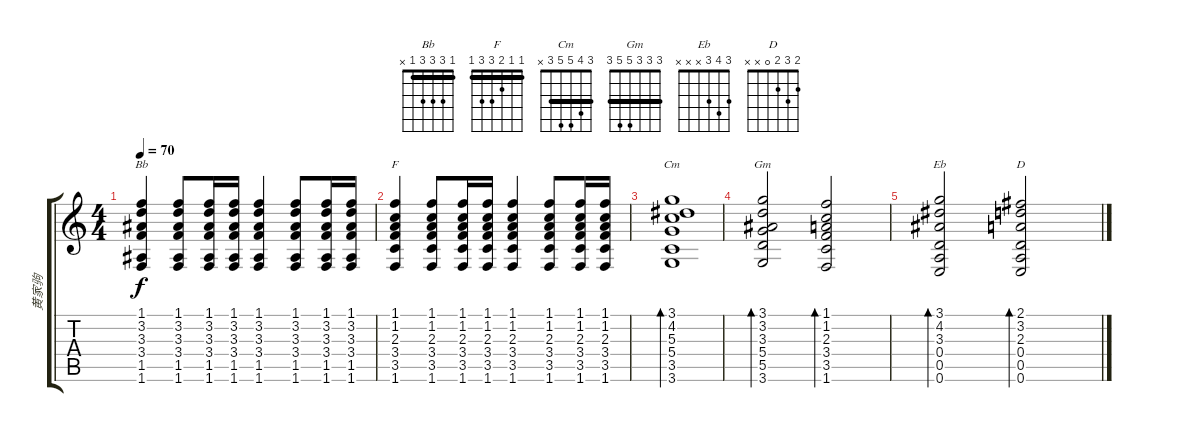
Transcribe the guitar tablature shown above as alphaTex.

\track ("黄家驹" "黄家驹") {instrument acousticguitarsteel}
\staff {score tabs}
\tuning (E4 B3 G3 D3 A2 E2) {hide}
\chord ("Bb" 1 3 3 3 1 x) {barre 1}
\chord ("F" 1 1 2 3 3 1) {barre 1}
\chord ("Cm" 3 4 5 5 3 x) {barre 3}
\chord ("Gm" 3 3 3 5 5 3) {barre 3}
\chord ("Eb" 3 4 3 x x x)
\chord ("D" 2 3 2 0 x x)
\ts (4 4)
\tempo 70
\clef g2
\ks c
(1.1 3.2 3.3 3.4 1.5 1.6).4{ch "Bb" dy f volume 3} (1.1 3.2 3.3 3.4 1.5 1.6).8 (1.1 3.2 3.3 3.4 1.5 1.6).16 (1.1 3.2 3.3 3.4 1.5 1.6).16 (1.1 3.2 3.3 3.4 1.5 1.6).4 (1.1 3.2 3.3 3.4 1.5 1.6).8 (1.1 3.2 3.3 3.4 1.5 1.6).16 (1.1 3.2 3.3 3.4 1.5 1.6).16 |
(1.1 1.2 2.3 3.4 3.5 1.6).4{ch "F" volume 3} (1.1 1.2 2.3 3.4 3.5 1.6).8 (1.1 1.2 2.3 3.4 3.5 1.6).16 (1.1 1.2 2.3 3.4 3.5 1.6).16 (1.1 1.2 2.3 3.4 3.5 1.6).4 (1.1 1.2 2.3 3.4 3.5 1.6).8 (1.1 1.2 2.3 3.4 3.5 1.6).16 (1.1 1.2 2.3 3.4 3.5 1.6).16 |
(3.1 4.2 5.3 5.4 3.5 3.6).1{bd 60 ch "Cm" volume 1} |
(3.1 3.2 3.3 5.4 5.5 3.6).2{bd 120 ch "Gm" volume 0} (1.1 1.2 2.3 3.4 3.5 1.6).2{bd 120} |
(3.1 4.2 3.3 0.4 0.5 0.6).2{bd 120 ch "Eb"} (2.1 3.2 2.3 0.4 0.5 0.6).2{bd 240 ch "D"}
